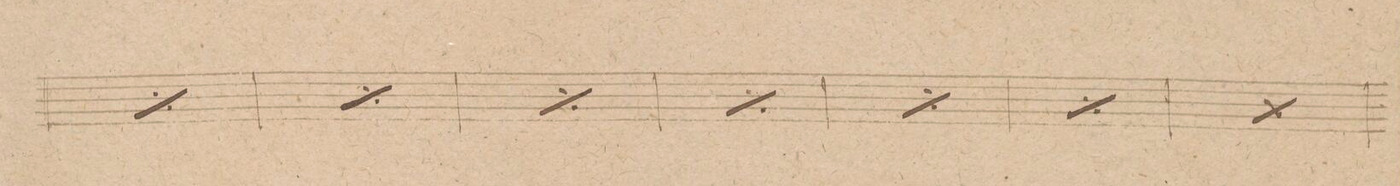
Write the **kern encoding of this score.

**kern	**dynam
*I"Baſso.	*
*clefF4	*
*k[f#c#g#]	*
*met(c|)	*
*M2/2	*
*rep	*
4AA/	.
4AA/	.
4AA/	.
4AA/	.
*Xrep	*
=223	=223
*rep	*
4AA/	.
4AA/	.
4AA/	.
4AA/	.
*Xrep	*
=224	=224
*rep	*
4AA/	.
4AA/	.
4AA/	.
4AA/	.
*Xrep	*
=225	=225
*rep	*
4AA/	.
4AA/	.
4AA/	.
4AA/	.
*Xrep	*
=226	=226
*rep	*
4AA/	.
4AA/	.
4AA/	.
4AA/	.
*Xrep	*
=227	=227
*rep	*
4AA/	.
4AA/	.
4AA/	.
4AA/	.
*Xrep	*
=228	=228
*rep	*
4AA/	.
4AA/	.
4AA/	.
4AA/	.
*Xrep	*
=229	=229
*-	*-
